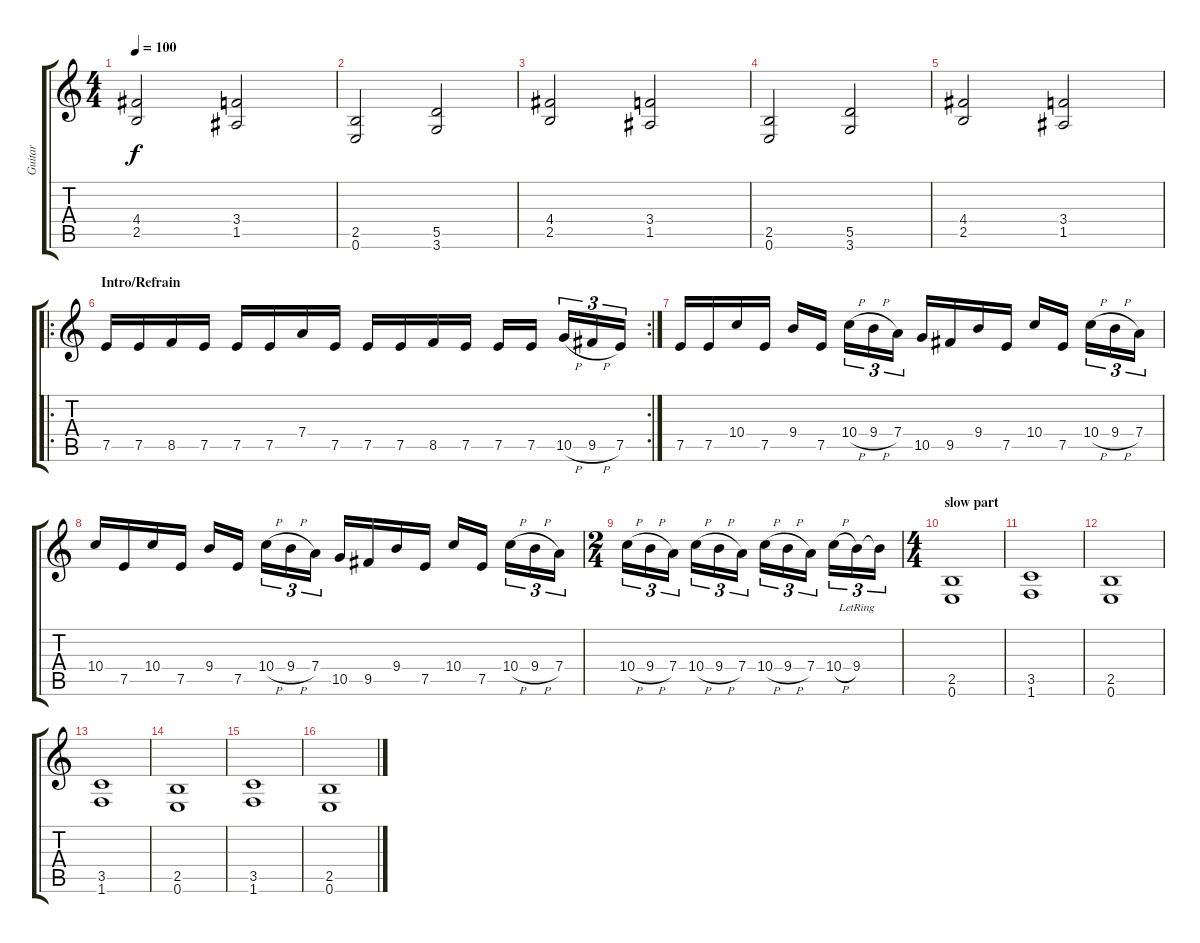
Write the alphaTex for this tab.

\track ("Guitar" "Guitar") {instrument overdrivenguitar}
\staff {score tabs}
\tuning (E4 B3 G3 D3 A2 E2) {hide}
\ts (4 4)
\tempo 100
\clef g2
\ks c
(4.4 2.5).2{dy f} (3.4 1.5).2 |
(2.5 0.6).2 (5.5 3.6).2 |
(4.4 2.5).2 (3.4 1.5).2 |
(2.5 0.6).2 (5.5 3.6).2 |
(4.4 2.5).2 (3.4 1.5).2 |
\ro
\rc 2
\section ("" "Intro/Refrain")
7.5.16 7.5.16 8.5.16 7.5.16 7.5.16 7.5.16 7.4.16 7.5.16 7.5.16 7.5.16 8.5.16 7.5.16 7.5.16 7.5.16 10.5{h}.16{tu (3 2)} 9.5{h}.16{tu (3 2)} 7.5.16{tu (3 2)} |
7.5.16 7.5.16 10.4.16 7.5.16 9.4.16 7.5.16 10.4{h}.16{tu (3 2)} 9.4{h}.16{tu (3 2)} 7.4.16{tu (3 2)} 10.5.16 9.5.16 9.4.16 7.5.16 10.4.16 7.5.16 10.4{h}.16{tu (3 2)} 9.4{h}.16{tu (3 2)} 7.4.16{tu (3 2)} |
10.4.16 7.5.16 10.4.16 7.5.16 9.4.16 7.5.16 10.4{h}.16{tu (3 2)} 9.4{h}.16{tu (3 2)} 7.4.16{tu (3 2)} 10.5.16 9.5.16 9.4.16 7.5.16 10.4.16 7.5.16 10.4{h}.16{tu (3 2)} 9.4{h}.16{tu (3 2)} 7.4.16{tu (3 2)} |
\ts (2 4)
10.4{h}.16{tu (3 2)} 9.4{h}.16{tu (3 2)} 7.4.16{tu (3 2)} 10.4{h}.16{tu (3 2)} 9.4{h}.16{tu (3 2)} 7.4.16{tu (3 2)} 10.4{h}.16{tu (3 2)} 9.4{h}.16{tu (3 2)} 7.4.16{tu (3 2)} 10.4{h}.16{tu (3 2)} 9.4{lr}.16{tu (3 2)} 9.4{t}.16{tu (3 2)} |
\ts (4 4)
\section ("" "slow part")
(2.5 0.6).1 |
(3.5 1.6).1 |
(2.5 0.6).1 |
(3.5 1.6).1 |
(2.5 0.6).1 |
(3.5 1.6).1 |
(2.5 0.6).1
